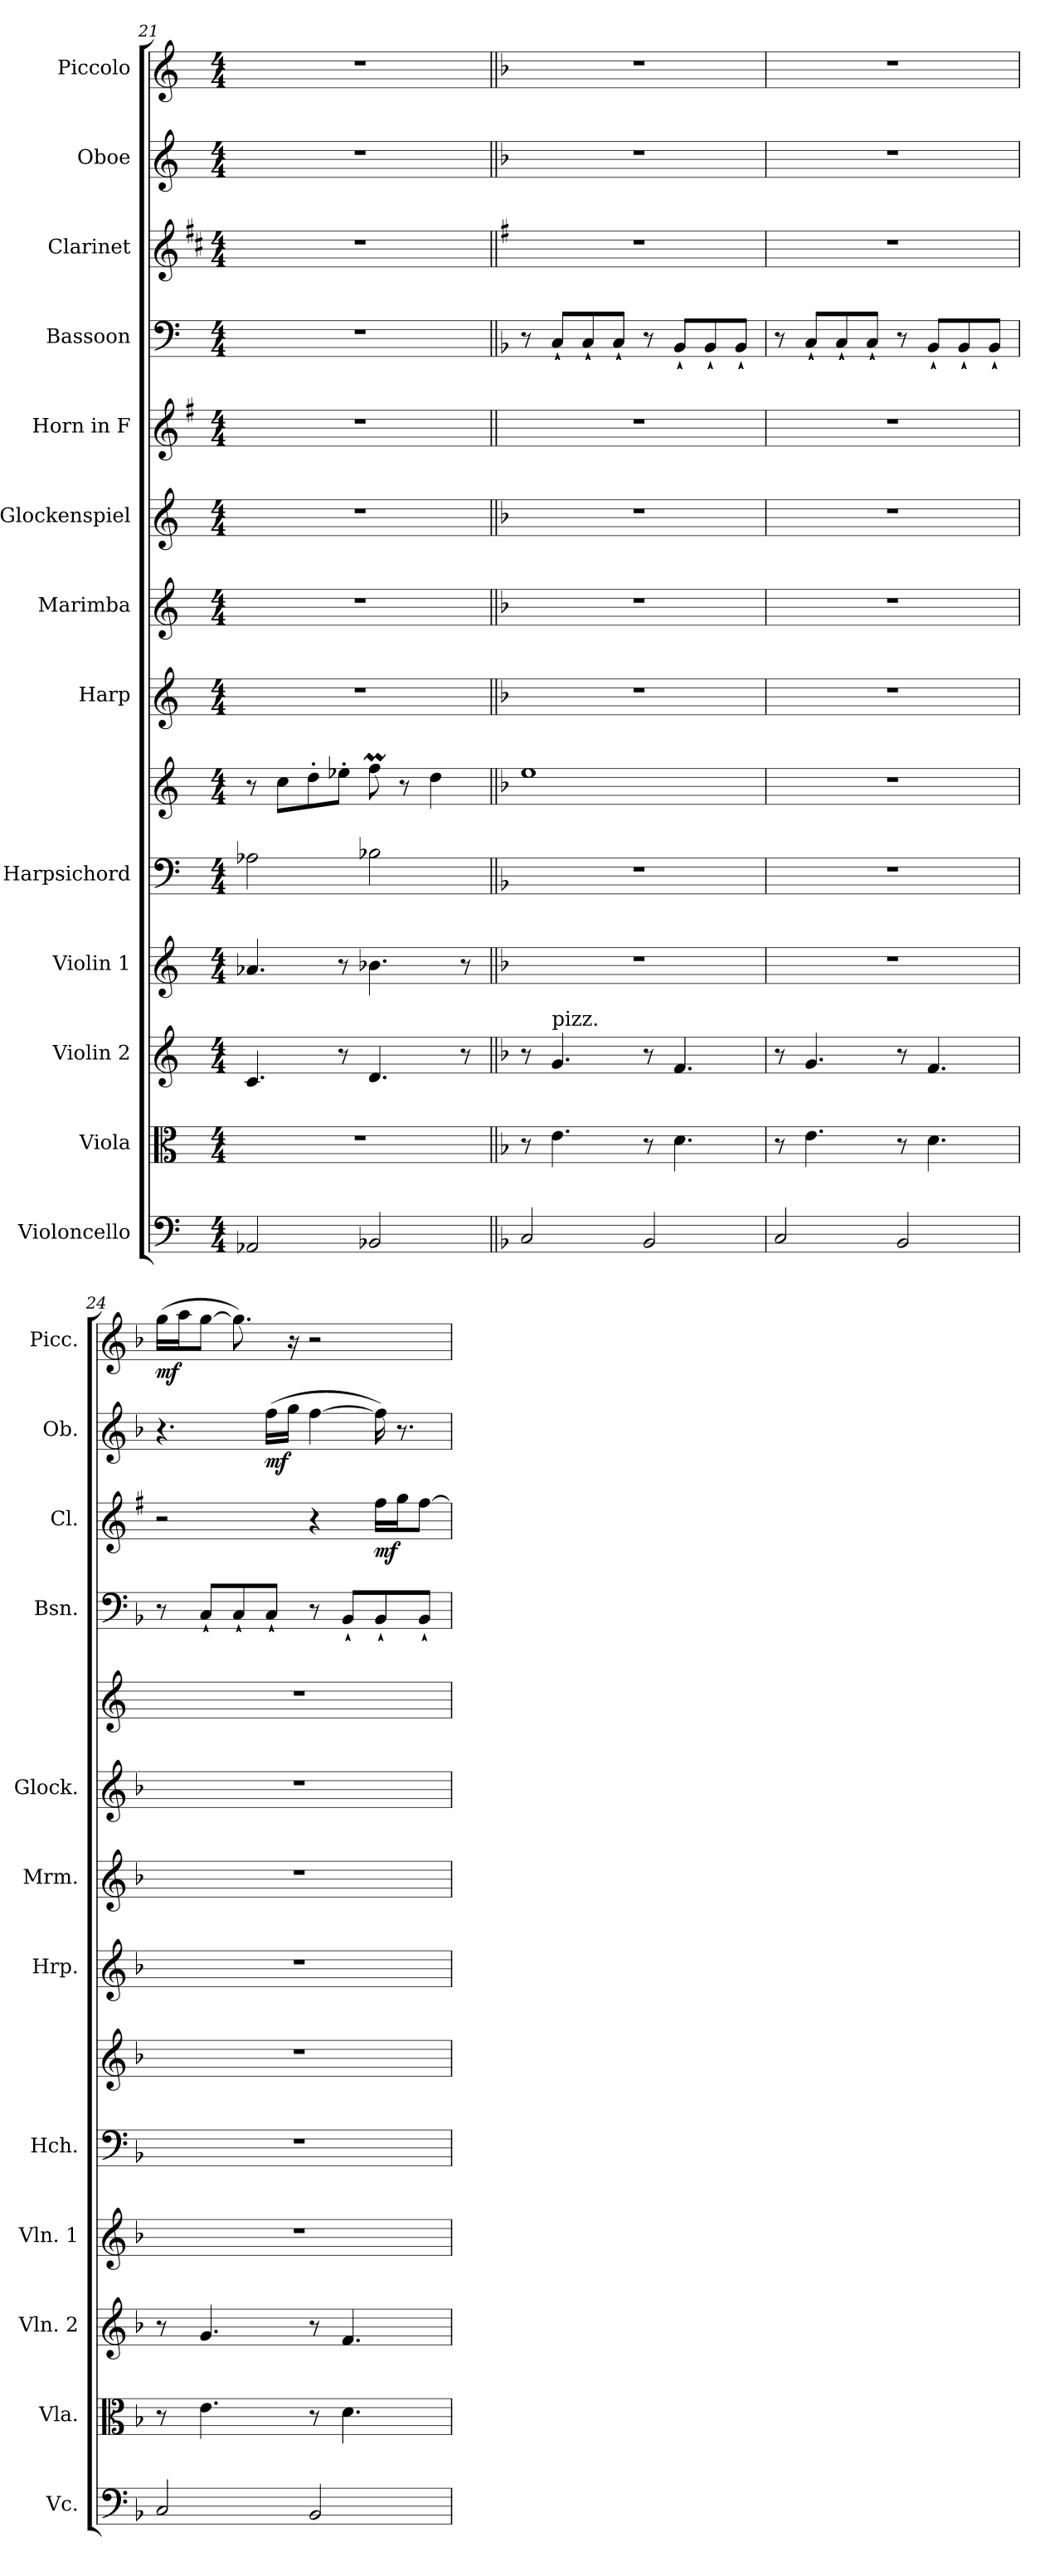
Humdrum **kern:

**kern	**kern	**kern	**kern	**kern	**kern	**kern	**kern	**kern	**kern	**kern	**kern	**dynam	**kern	**dynam	**kern	**dynam
*part13	*part12	*part11	*part10	*part9	*part9	*part8	*part7	*part6	*part5	*part4	*part3	*part3	*part2	*part2	*part1	*part1
*staff14	*staff13	*staff12	*staff11	*staff10	*staff9	*staff8	*staff7	*staff6	*staff5	*staff4	*staff3	*staff3	*staff2	*staff2	*staff1	*staff1
*I"Violoncello	*I"Viola	*I"Violin 2	*I"Violin 1	*I"Harpsichord	*	*I"Harp	*I"Marimba	*I"Glockenspiel	*I"Horn in F	*I"Bassoon	*I"Clarinet	*	*I"Oboe	*	*I"Piccolo	*
*I'Vc.	*I'Vla.	*I'Vln. 2	*I'Vln. 1	*I'Hch.	*	*I'Hrp.	*I'Mrm.	*I'Glock.	*	*I'Bsn.	*I'Cl.	*	*I'Ob.	*	*I'Picc.	*
*clefF4	*clefC3	*clefG2	*clefG2	*clefF4	*clefG2	*clefG2	*clefG2	*clefG2	*clefG2	*clefF4	*clefG2	*	*clefG2	*	*clefG2	*
*	*	*	*	*ITrd7c12	*ITrd7c12	*	*	*ITrd-7c-12	*ITrd4c7	*	*ITrd1c2	*	*	*	*	*
*k[]	*k[]	*k[]	*k[]	*k[]	*k[]	*k[]	*k[]	*k[]	*k[]	*k[]	*k[]	*	*k[]	*	*k[]	*
*M4/4	*M4/4	*M4/4	*M4/4	*M4/4	*M4/4	*M4/4	*M4/4	*M4/4	*M4/4	*M4/4	*M4/4	*	*M4/4	*	*M4/4	*
=21	=21	=21	=21	=21	=21	=21	=21	=21	=21	=21	=21	=21	=21	=21	=21	=21
2AA-X/	1r	4.c/	4.a-X/	2AA-X\	8r	1r	1r	1r	1r	1r	1r	.	1r	.	1r	.
.	.	.	.	.	8c\L	.	.	.	.	.	.	.	.	.	.	.
.	.	.	.	.	8d'\	.	.	.	.	.	.	.	.	.	.	.
.	.	8r	8r	.	8e-X'\J	.	.	.	.	.	.	.	.	.	.	.
2BB-X/	.	4.d/	4.b-X\	2BB-X\	8fM\	.	.	.	.	.	.	.	.	.	.	.
.	.	.	.	.	8r	.	.	.	.	.	.	.	.	.	.	.
.	.	.	.	.	4d\	.	.	.	.	.	.	.	.	.	.	.
.	.	8r	8r	.	.	.	.	.	.	.	.	.	.	.	.	.
!!LO:PB:g=z
=22||	=22||	=22||	=22||	=22||	=22||	=22||	=22||	=22||	=22||	=22||	=22||	=22||	=22||	=22||	=22||	=22||
*k[b-]	*k[b-]	*k[b-]	*k[b-]	*k[b-]	*k[b-]	*k[b-]	*k[b-]	*k[b-]	*k[b-]	*k[b-]	*k[b-]	*	*k[b-]	*	*k[b-]	*
2C/	8r	8r	1r	1r	1e	1r	1r	1r	1r	8r	1r	.	1r	.	1r	.
!	!	!LO:TX:a:t=pizz.	!	!	!	!	!	!	!	!	!	!	!	!	!	!
.	4.e\	4.g/	.	.	.	.	.	.	.	8C`/L	.	.	.	.	.	.
.	.	.	.	.	.	.	.	.	.	8C`/	.	.	.	.	.	.
.	.	.	.	.	.	.	.	.	.	8C`/J	.	.	.	.	.	.
2BB-/	8r	8r	.	.	.	.	.	.	.	8r	.	.	.	.	.	.
.	4.d\	4.f/	.	.	.	.	.	.	.	8BB-`/L	.	.	.	.	.	.
.	.	.	.	.	.	.	.	.	.	8BB-`/	.	.	.	.	.	.
.	.	.	.	.	.	.	.	.	.	8BB-`/J	.	.	.	.	.	.
=23	=23	=23	=23	=23	=23	=23	=23	=23	=23	=23	=23	=23	=23	=23	=23	=23
2C/	8r	8r	1r	1r	1r	1r	1r	1r	1r	8r	1r	.	1r	.	1r	.
.	4.e\	4.g/	.	.	.	.	.	.	.	8C`/L	.	.	.	.	.	.
.	.	.	.	.	.	.	.	.	.	8C`/	.	.	.	.	.	.
.	.	.	.	.	.	.	.	.	.	8C`/J	.	.	.	.	.	.
2BB-/	8r	8r	.	.	.	.	.	.	.	8r	.	.	.	.	.	.
.	4.d\	4.f/	.	.	.	.	.	.	.	8BB-`/L	.	.	.	.	.	.
.	.	.	.	.	.	.	.	.	.	8BB-`/	.	.	.	.	.	.
.	.	.	.	.	.	.	.	.	.	8BB-`/J	.	.	.	.	.	.
=24	=24	=24	=24	=24	=24	=24	=24	=24	=24	=24	=24	=24	=24	=24	=24	=24
!	!	!	!	!	!	!	!	!	!	!	!	!	!	!	!	!LO:DY:b
2C/	8r	8r	1r	1r	1r	1r	1r	1r	1r	8r	2r	.	4.r	.	(16gg\LL	mf
.	.	.	.	.	.	.	.	.	.	.	.	.	.	.	16aa\J	.
.	4.e\	4.g/	.	.	.	.	.	.	.	8C`/L	.	.	.	.	[8gg\J	.
.	.	.	.	.	.	.	.	.	.	8C`/	.	.	.	.	8.gg\])	.
!	!	!	!	!	!	!	!	!	!	!	!	!	!	!LO:DY:b	!	!
.	.	.	.	.	.	.	.	.	.	8C`/J	.	.	(16ff\LL	mf	.	.
.	.	.	.	.	.	.	.	.	.	.	.	.	16gg\JJ	.	16r	.
2BB-/	8r	8r	.	.	.	.	.	.	.	8r	4r	.	[4ff\	.	2r	.
.	4.d\	4.f/	.	.	.	.	.	.	.	8BB-`/L	.	.	.	.	.	.
!	!	!	!	!	!	!	!	!	!	!	!	!LO:DY:b	!	!	!	!
.	.	.	.	.	.	.	.	.	.	8BB-`/	16ee\LL	mf	16ff\])	.	.	.
.	.	.	.	.	.	.	.	.	.	.	16ff\J	.	8.r	.	.	.
.	.	.	.	.	.	.	.	.	.	8BB-`/J	[8ee\J	.	.	.	.	.
=	=	=	=	=	=	=	=	=	=	=	=	=	=	=	=	=
*-	*-	*-	*-	*-	*-	*-	*-	*-	*-	*-	*-	*-	*-	*-	*-	*-
